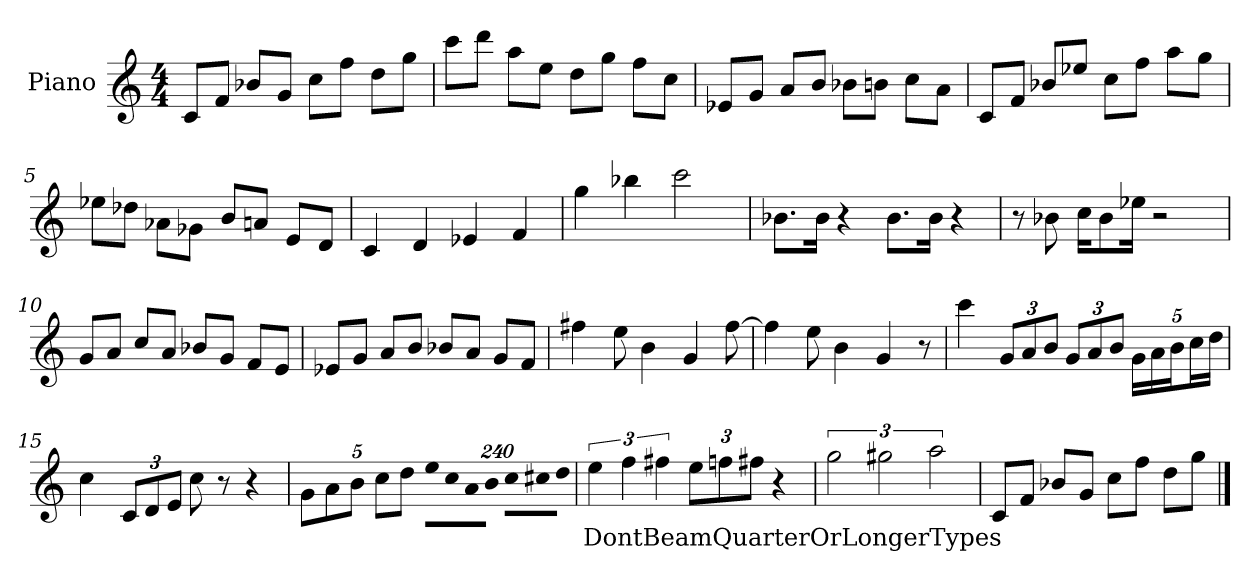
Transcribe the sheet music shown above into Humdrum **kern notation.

**kern	**text
*part1	*part1
*staff1	*staff1
*I"Piano	*
*I'Pno.	*
*clefG2	*
*k[]	*
*M4/4	*
=1	=1
8c/L	.
8f/J	.
8b-X/L	.
8g/J	.
8cc\L	.
8ff\J	.
8dd\L	.
8gg\J	.
=2	=2
8ccc\L	.
8ddd\J	.
8aa\L	.
8ee\J	.
8dd\L	.
8gg\J	.
8ff\L	.
8cc\J	.
=3	=3
8e-X/L	.
8g/J	.
8a/L	.
8b/J	.
8b-X\L	.
8bn\J	.
8cc\L	.
8a\J	.
=4	=4
8c/L	.
8f/J	.
8b-X/L	.
8ee-X/J	.
8cc\L	.
8ff\J	.
8aa\L	.
8gg\J	.
!!LO:LB:g=z
=5	=5
8ee-X\L	.
8dd-X\J	.
8a-X\L	.
8g-X\J	.
8b/L	.
8an/J	.
8e/L	.
8d/J	.
=6	=6
4c/	.
4d/	.
4e-X/	.
4f/	.
=7	=7
4gg\	.
4bb-X\	.
2ccc\	.
=8	=8
8.b-X\L	.
16b-\Jk	.
4r	.
8.b-\L	.
16b-\Jk	.
4r	.
=9	=9
8r	.
8b-X\	.
16cc\KL	.
8b-\	.
16ee-X\Jk	.
2r	.
=10	=10
8g/L	.
8a/J	.
8cc/L	.
8a/J	.
8b-X/L	.
8g/J	.
8f/L	.
8e/J	.
!!LO:LB:g=z
=11	=11
8e-X/L	.
8g/J	.
8a/L	.
8b/J	.
8b-X/L	.
8a/J	.
8g/L	.
8f/J	.
=12	=12
4ff#X\	.
8ee\	.
4b\	.
4g/	.
[8ff#\	.
=13	=13
4ff#\]	.
8ee\	.
4b\	.
4g/	.
8r	.
=14	=14
4ccc\	.
*Xbrackettup	*
12g/L	.
12a/	.
12b/J	.
12g/L	.
12a/	.
12b/J	.
20g\LL	.
20a\	.
20b\J	.
20cc\L	.
20dd\JJ	.
=15	=15
4cc\	.
12c/L	.
12d/	.
12e/J	.
8cc\	.
8r	.
4r	.
!!LO:LB:g=z
=16	=16
10g\L	.
10a\	.
10b\J	.
10cc\L	.
10dd\J	.
!LO:N:vis=8	!
1920%137ee\L	.
!LO:N:vis=8	!
1920%137cc\	.
!LO:N:vis=8	!
1920%137a\	.
!LO:N:vis=8	!
1920%137b\J	.
!LO:N:vis=8	!
1920%137cc\L	.
!LO:N:vis=8	!
1920%137cc#X\	.
!LO:N:vis=8	!
1920%137dd\J	.
=17	=17
*brackettup	*
!	!LO:LY:b
6ee\	DontBeamQuarterOrLongerTypes
6ff\	.
6ff#X\	.
*Xbrackettup	*
12ee\L	.
12ffn\	.
12ff#X\J	.
4r	.
=18	=18
*brackettup	*
3gg\	.
3gg#X\	.
3aa\	.
=19	=19
8c/L	.
8f/J	.
8b-X/L	.
8g/J	.
8cc\L	.
8ff\J	.
8dd\L	.
8gg\J	.
==	==
*-	*-
